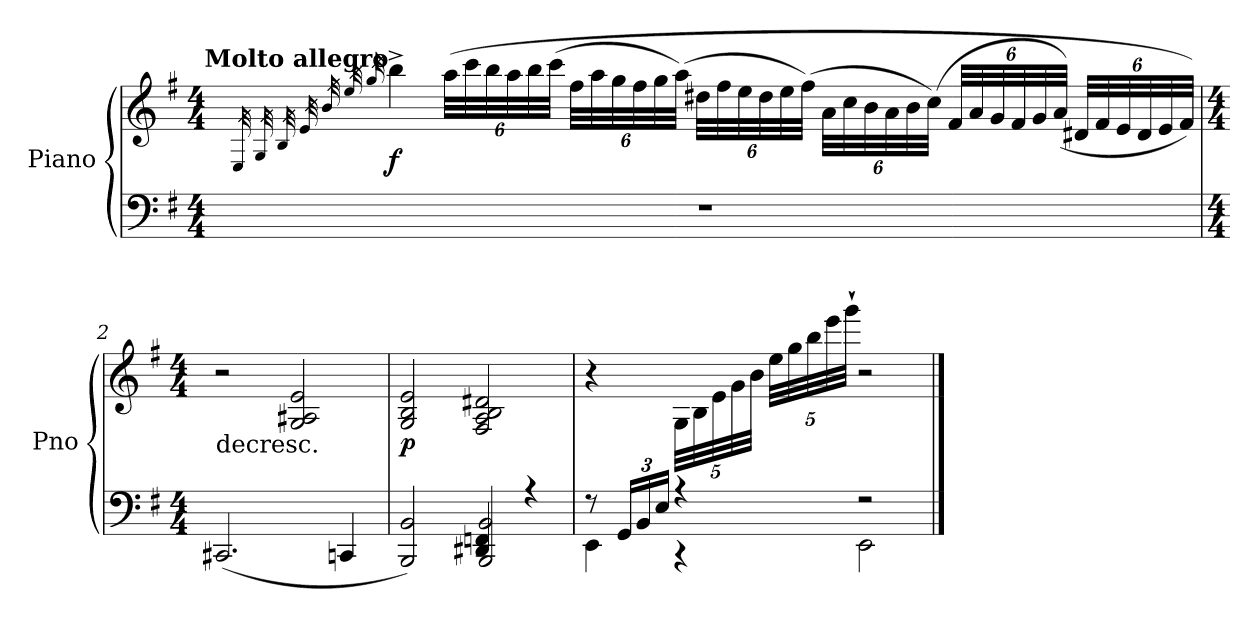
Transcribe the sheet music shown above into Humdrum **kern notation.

**kern	**kern	**dynam
*part1	*part1	*part1
*staff2	*staff1	*staff1/2
*I"Piano	*	*
*I'Pno	*	*
*clefF4	*clefG2	*
*k[f#]	*k[f#]	*
*e:	*e:	*
!!LO:TX:omd:t=Molto allegro
*M4/4	*M4/4	*
*MM90	*MM90	*
=1	=1	=1
.	32qE	.
.	32qG	.
.	32qB	.
.	32qe	.
.	32qb	.
.	32qee	.
.	32qgg	.
1r	4bb^\	f
.	(48aa\LLL	.
.	48ccc\	.
.	48bb\	.
.	48aa\	.
.	48bb\	.
.	(48ccc\JJJ	.
.	48ff#\LLL	.
.	48aa\	.
.	48gg\	.
.	48ff#\	.
.	48gg\	.
.	(48aa\JJJ)	.
.	48dd#X\LLL	.
.	48ff#\	.
.	48ee\	.
.	48dd#\	.
.	48ee\	.
.	(48ff#\JJJ)	.
.	48a\LLL	.
.	48cc\	.
.	48b\	.
.	48a\	.
.	48b\	.
.	(48cc\JJJ)	.
.	48f#/LLL	.
.	48a/	.
.	48g/	.
.	48f#/	.
.	48g/	.
.	(48a/JJJ)	.
.	48d#X/LLL	.
.	48f#/	.
.	48e/	.
.	48d#/	.
.	48e/	.
.	48f#/JJJ))	.
=2	=2	=2
*M4/4	*M4/4	*
!	!LO:TX:c:t=decresc.	!
(2.CC#X/	2r	.
.	2G/ 2A#X/ 2e/	.
4CCn/	.	.
=3	=3	=3
*^	*	*
2BBB/ 2BB/)	2ryy	2G/ 2B/ 2e/	p
4DD#X/ 4FFn/	2BBB/ 2BB/	2F#/ 2A/ 2B/ 2d#X/	.
4r	.	.	.
=4	=4	=4	=4
8r	4EE\	4r	.
24GG/LL	.	.	.
24BB/	.	.	.
24E/JJ	.	.	.
4r	4r	40G\LLL	.
.	.	40B\	.
.	.	40e\	.
.	.	40g\	.
.	.	40b\JJJ	.
.	.	40ee\LLL	.
.	.	40gg\	.
.	.	40bb\	.
.	.	40eee\	.
.	.	40ggg`\JJJ	.
2r	2EE\	2r	.
*v	*v	*	*
==	==	==
*-	*-	*-
